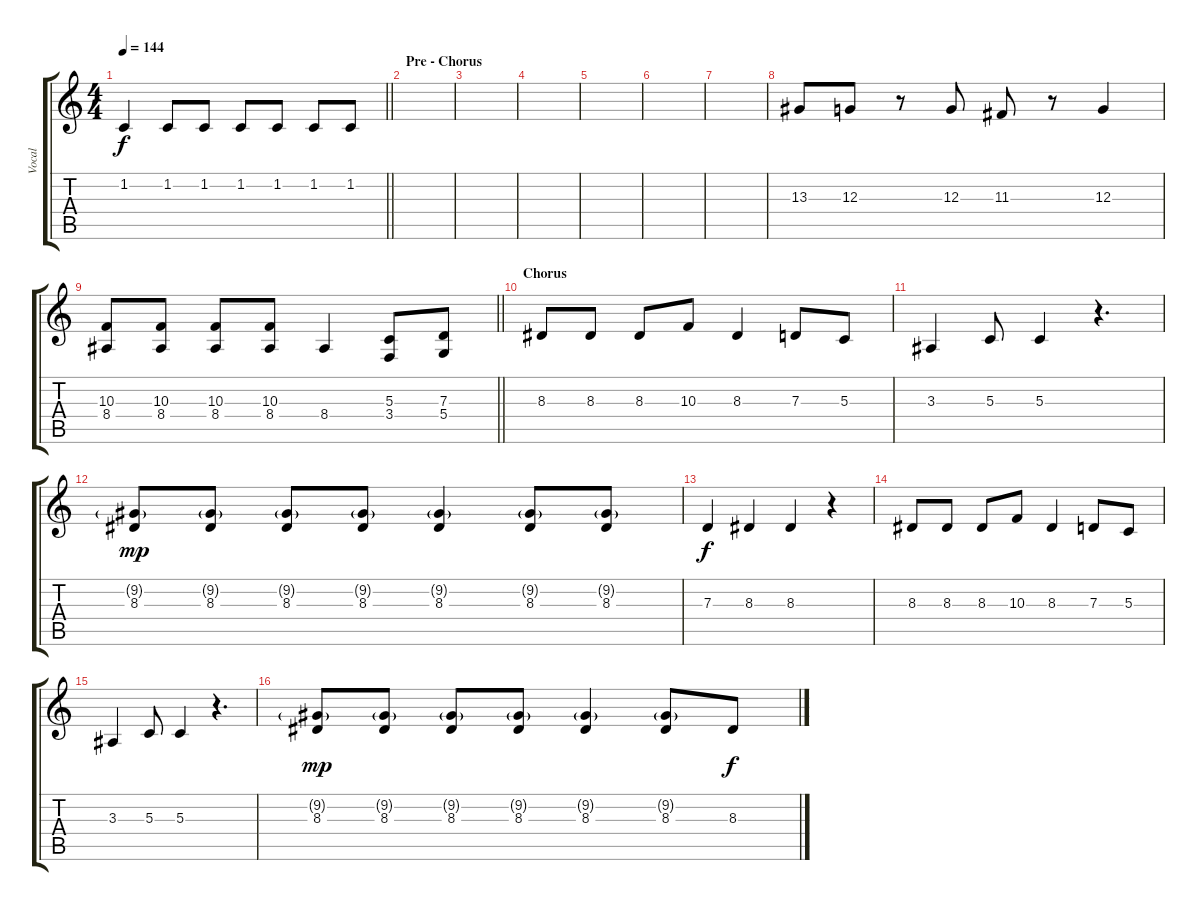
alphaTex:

\track ("Vocal" "Vocal") {instrument clarinet}
\staff {score tabs}
\tuning (E4 B3 G3 D3 A2 E2) {hide}
\ts (4 4)
\tempo 144
\clef g2
\barLineRight lightlight
\ks c
1.2.4{dy f} 1.2.8 1.2.8 1.2.8 1.2.8 1.2.8 1.2.8 |
\section ("" "Pre - Chorus")
|
|
|
|
|
|
13.3.8 12.3.8 r.8 12.3.8 11.3.8 r.8 12.3.4 |
\barLineRight lightlight
(10.3 8.4).8 (10.3 8.4).8 (10.3 8.4).8 (10.3 8.4).8 8.4.4 (5.3 3.4).8 (7.3 5.4).8 |
\section ("" "Chorus")
8.3.8 8.3.8 8.3.8 10.3.8 8.3.4 7.3.8 5.3.8 |
3.3.4 5.3.8 5.3.4 r.4{d} |
(9.2{g} 8.3).8{dy mp} (9.2{g} 8.3).8 (9.2{g} 8.3).8 (9.2{g} 8.3).8 (9.2{g} 8.3).4 (9.2{g} 8.3).8 (9.2{g} 8.3).8 |
7.3.4{dy f} 8.3.4 8.3.4 r.4 |
8.3.8 8.3.8 8.3.8 10.3.8 8.3.4 7.3.8 5.3.8 |
3.3.4 5.3.8 5.3.4 r.4{d} |
(9.2{g} 8.3).8{dy mp} (9.2{g} 8.3).8 (9.2{g} 8.3).8 (9.2{g} 8.3).8 (9.2{g} 8.3).4 (9.2{g} 8.3).8 8.3.8{dy f}
